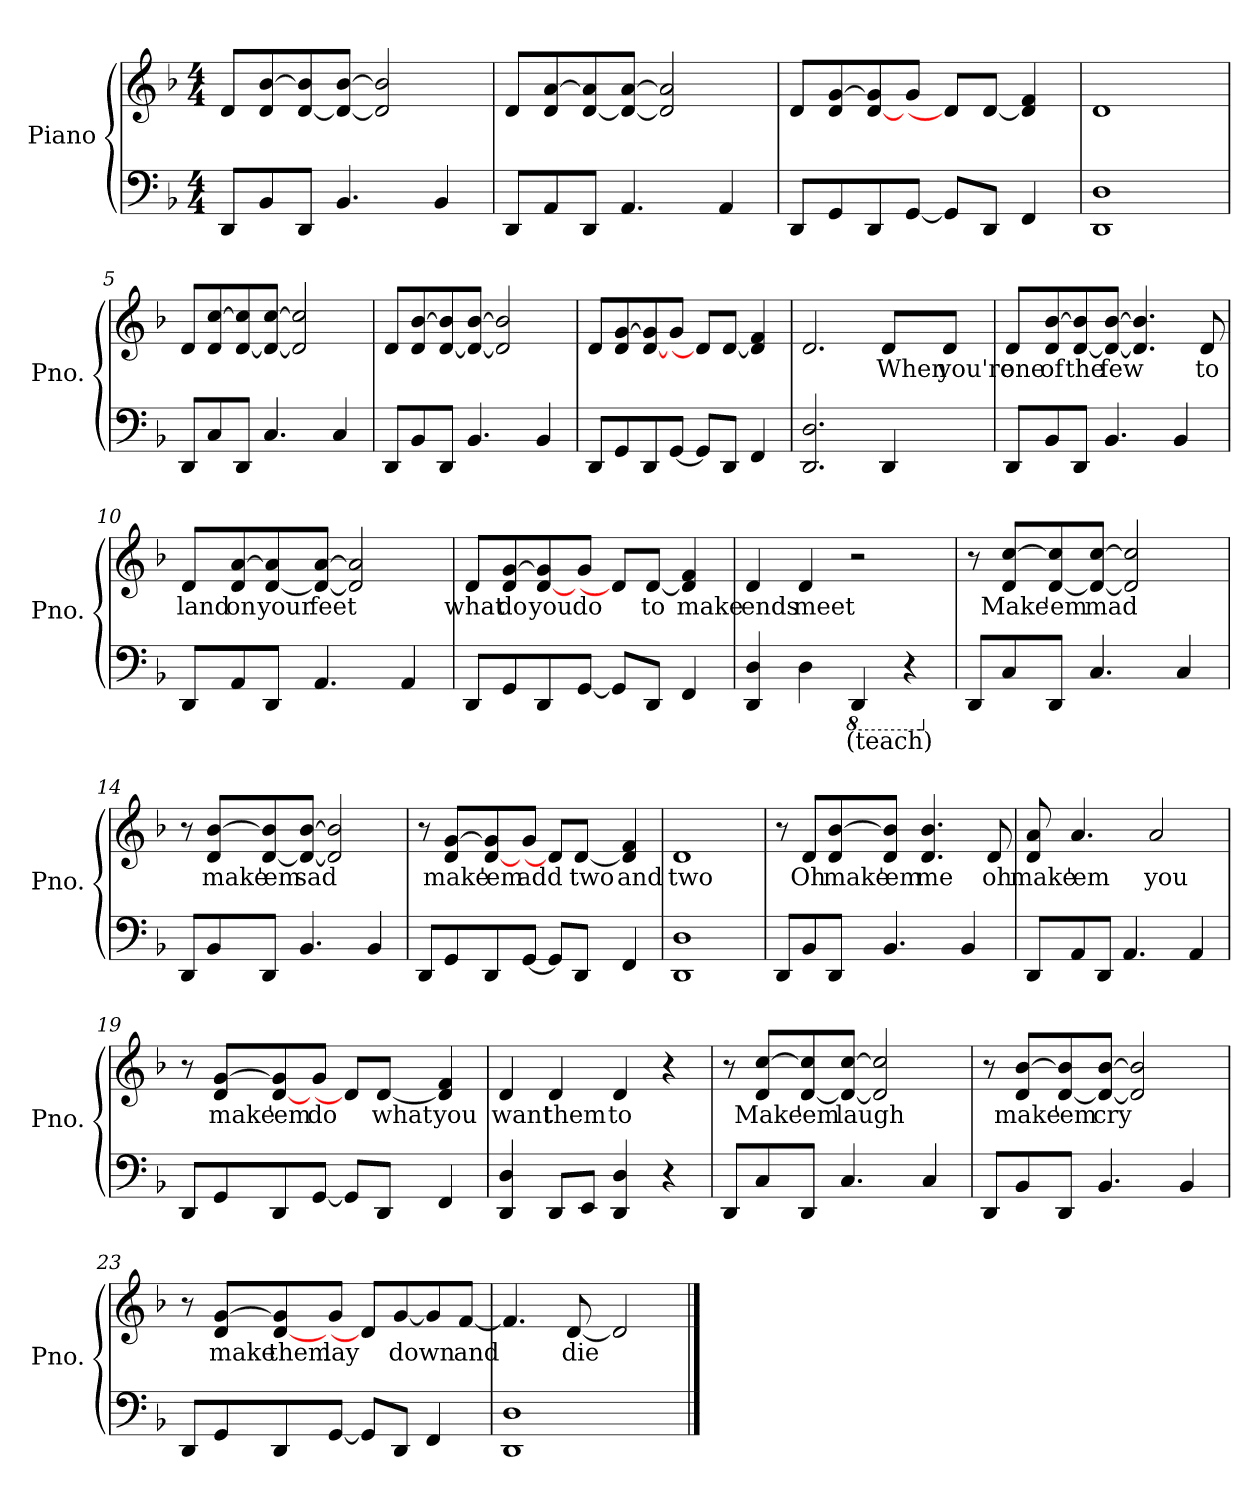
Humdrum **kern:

**kern	**text	**kern	**text
*part1	*part1	*part1	*part1
*staff2	*staff2	*staff1	*staff1
*I"Piano	*	*	*
*I'Pno.	*	*	*
*clefF4	*	*clefG2	*
*k[b-]	*	*k[b-]	*
*M4/4	*	*M4/4	*
*MM85	*	*MM85	*
=1	=1	=1	=1
8DD/L	.	8d/L	.
8BB-/	.	8d/ [8b-/	.
8DD/J	.	[8d/ 8b-/]	.
4.BB-/	.	8d/_ [8b-/J	.
.	.	2d/] 2b-/]	.
4BB-/	.	.	.
=2	=2	=2	=2
8DD/L	.	8d/L	.
8AA/	.	8d/ [8a/	.
8DD/J	.	[8d/ 8a/]	.
4.AA/	.	8d/_ [8a/J	.
.	.	2d/] 2a/]	.
4AA/	.	.	.
=3	=3	=3	=3
8DD/L	.	8d/L	.
8GG/	.	8d/ [8g/	.
8DD/	.	[8d/ 8g/]	.
[8GG/J	.	8g/J	.
8GG/L]	.	8d/L]	.
8DD/J	.	[8d/J	.
4FF/	.	4d/] 4f/	.
=4	=4	=4	=4
1DD 1D	.	1d	.
=5	=5	=5	=5
8DD/L	.	8d/L	.
8C/	.	8d/ [8cc/	.
8DD/J	.	[8d/ 8cc/]	.
4.C/	.	8d/_ [8cc/J	.
.	.	2d/] 2cc/]	.
4C/	.	.	.
=6	=6	=6	=6
8DD/L	.	8d/L	.
8BB-/	.	8d/ [8b-/	.
8DD/J	.	[8d/ 8b-/]	.
4.BB-/	.	8d/_ [8b-/J	.
.	.	2d/] 2b-/]	.
4BB-/	.	.	.
!!LO:LB:g=z
=7	=7	=7	=7
8DD/L	.	8d/L	.
8GG/	.	8d/ [8g/	.
8DD/	.	[8d/ 8g/]	.
[8GG/J	.	8g/J	.
8GG/L]	.	8d/L]	.
8DD/J	.	[8d/J	.
4FF/	.	4d/] 4f/	.
=8	=8	=8	=8
2.DD/ 2.D/	.	2.d/	.
!	!	!	!LO:LY:b
4DD/	.	8d/L	When
!	!	!	!LO:LY:b
.	.	8d/J	you're
=9	=9	=9	=9
!	!	!	!LO:LY:b
8DD/L	.	8d/L	one
!	!	!	!LO:LY:b
8BB-/	.	8d/ [8b-/	of
!	!	!	!LO:LY:b
8DD/J	.	[8d/ 8b-/]	the
!	!	!	!LO:LY:b
4.BB-/	.	8d/_ [8b-/J	few
.	.	4.d/] 4.b-/]	.
4BB-/	.	.	.
!	!	!	!LO:LY:b
.	.	8d/	to
=10	=10	=10	=10
!	!	!	!LO:LY:b
8DD/L	.	8d/L	land
!	!	!	!LO:LY:b
8AA/	.	8d/ [8a/	on
!	!	!	!LO:LY:b
8DD/J	.	[8d/ 8a/]	your
!	!	!	!LO:LY:b
4.AA/	.	8d/_ [8a/J	feet
.	.	2d/] 2a/]	.
4AA/	.	.	.
!!LO:LB:g=z
=11	=11	=11	=11
!	!	!	!LO:LY:b
8DD/L	.	8d/L	what
!	!	!	!LO:LY:b
8GG/	.	8d/ [8g/	do
!	!	!	!LO:LY:b
8DD/	.	[8d/ 8g/]	you
!	!	!	!LO:LY:b
[8GG/J	.	8g/J	do
8GG/L]	.	8d/L]	.
!	!	!	!LO:LY:b
8DD/J	.	[8d/J	to
!	!	!	!LO:LY:b
4FF/	.	4d/] 4f/	make
=12	=12	=12	=12
!	!	!	!LO:LY:b
4DD/ 4D/	.	4d/	ends
!	!	!	!LO:LY:b
4D\	.	4d/	meet
*8ba	*	*	*
!	!LO:LY:b	!	!
4DDD/	(teach)	2r	.
4r	.	.	.
=13	=13	=13	=13
*X8ba	*	*	*
8DD/L	.	8r	.
!	!	!	!LO:LY:b
8C/	.	8d/ [8cc/L	Make
!	!	!	!LO:LY:b
8DD/J	.	[8d/ 8cc/]	'em
!	!	!	!LO:LY:b
4.C/	.	8d/_ [8cc/J	mad
.	.	2d/] 2cc/]	.
4C/	.	.	.
=14	=14	=14	=14
8DD/L	.	8r	.
!	!	!	!LO:LY:b
8BB-/	.	8d/ [8b-/L	make
!	!	!	!LO:LY:b
8DD/J	.	[8d/ 8b-/]	'em
!	!	!	!LO:LY:b
4.BB-/	.	8d/_ [8b-/J	sad
.	.	2d/] 2b-/]	.
4BB-/	.	.	.
!!LO:LB:g=z
=15	=15	=15	=15
8DD/L	.	8r	.
!	!	!	!LO:LY:b
8GG/	.	8d/ [8g/L	make
!	!	!	!LO:LY:b
8DD/	.	[8d/ 8g/]	'em
!	!	!	!LO:LY:b
[8GG/J	.	8g/J	add
8GG/L]	.	8d/L]	.
!	!	!	!LO:LY:b
8DD/J	.	[8d/J	two
!	!	!	!LO:LY:b
4FF/	.	4d/] 4f/	and
=16	=16	=16	=16
!	!	!	!LO:LY:b
1DD 1D	.	1d	two
=17	=17	=17	=17
8DD/L	.	8r	.
!	!	!	!LO:LY:b
8BB-/	.	8d/L	Oh
!	!	!	!LO:LY:b
8DD/J	.	8d/ [8b-/	make
!	!	!	!LO:LY:b
4.BB-/	.	8d/ 8b-/]J	'em
!	!	!	!LO:LY:b
.	.	4.d/ 4.b-/	me
4BB-/	.	.	.
!	!	!	!LO:LY:b
.	.	8d/	oh
=18	=18	=18	=18
!	!	!	!LO:LY:b
8DD/L	.	8d/ 8a/	make
!	!	!	!LO:LY:b
8AA/	.	4.a/	'em
8DD/J	.	.	.
4.AA/	.	.	.
!	!	!	!LO:LY:b
.	.	2a/	you
4AA/	.	.	.
!!LO:LB:g=z
=19	=19	=19	=19
8DD/L	.	8r	.
!	!	!	!LO:LY:b
8GG/	.	8d/ [8g/L	make
!	!	!	!LO:LY:b
8DD/	.	[8d/ 8g/]	'em
!	!	!	!LO:LY:b
[8GG/J	.	8g/J	do
8GG/L]	.	8d/L]	.
!	!	!	!LO:LY:b
8DD/J	.	[8d/J	what
!	!	!	!LO:LY:b
4FF/	.	4d/] 4f/	you
=20	=20	=20	=20
!	!	!	!LO:LY:b
4DD/ 4D/	.	4d/	want
!	!	!	!LO:LY:b
8DD/L	.	4d/	them
8EE/J	.	.	.
!	!	!	!LO:LY:b
4DD/ 4D/	.	4d/	to
4r	.	4r	.
=21	=21	=21	=21
8DD/L	.	8r	.
!	!	!	!LO:LY:b
8C/	.	8d/ [8cc/L	Make
!	!	!	!LO:LY:b
8DD/J	.	[8d/ 8cc/]	'em
!	!	!	!LO:LY:b
4.C/	.	8d/_ [8cc/J	laugh
.	.	2d/] 2cc/]	.
4C/	.	.	.
=22	=22	=22	=22
8DD/L	.	8r	.
!	!	!	!LO:LY:b
8BB-/	.	8d/ [8b-/L	make
!	!	!	!LO:LY:b
8DD/J	.	[8d/ 8b-/]	'em
!	!	!	!LO:LY:b
4.BB-/	.	8d/_ [8b-/J	cry
.	.	2d/] 2b-/]	.
4BB-/	.	.	.
!!LO:PB:g=z
=23	=23	=23	=23
8DD/L	.	8r	.
!	!	!	!LO:LY:b
8GG/	.	8d/ [8g/L	make
!	!	!	!LO:LY:b
8DD/	.	[8d/ 8g/]	them
!	!	!	!LO:LY:b
[8GG/J	.	8g/J	lay
8GG/L]	.	8d/L]	.
!	!	!	!LO:LY:b
8DD/J	.	[8g/	down
4FF/	.	8g/]	.
!	!	!	!LO:LY:b
.	.	[8f/J	and
=24	=24	=24	=24
1DD 1D	.	4.f/]	.
!	!	!	!LO:LY:b
.	.	[8d/	die
.	.	2d/]	.
==	==	==	==
*-	*-	*-	*-
